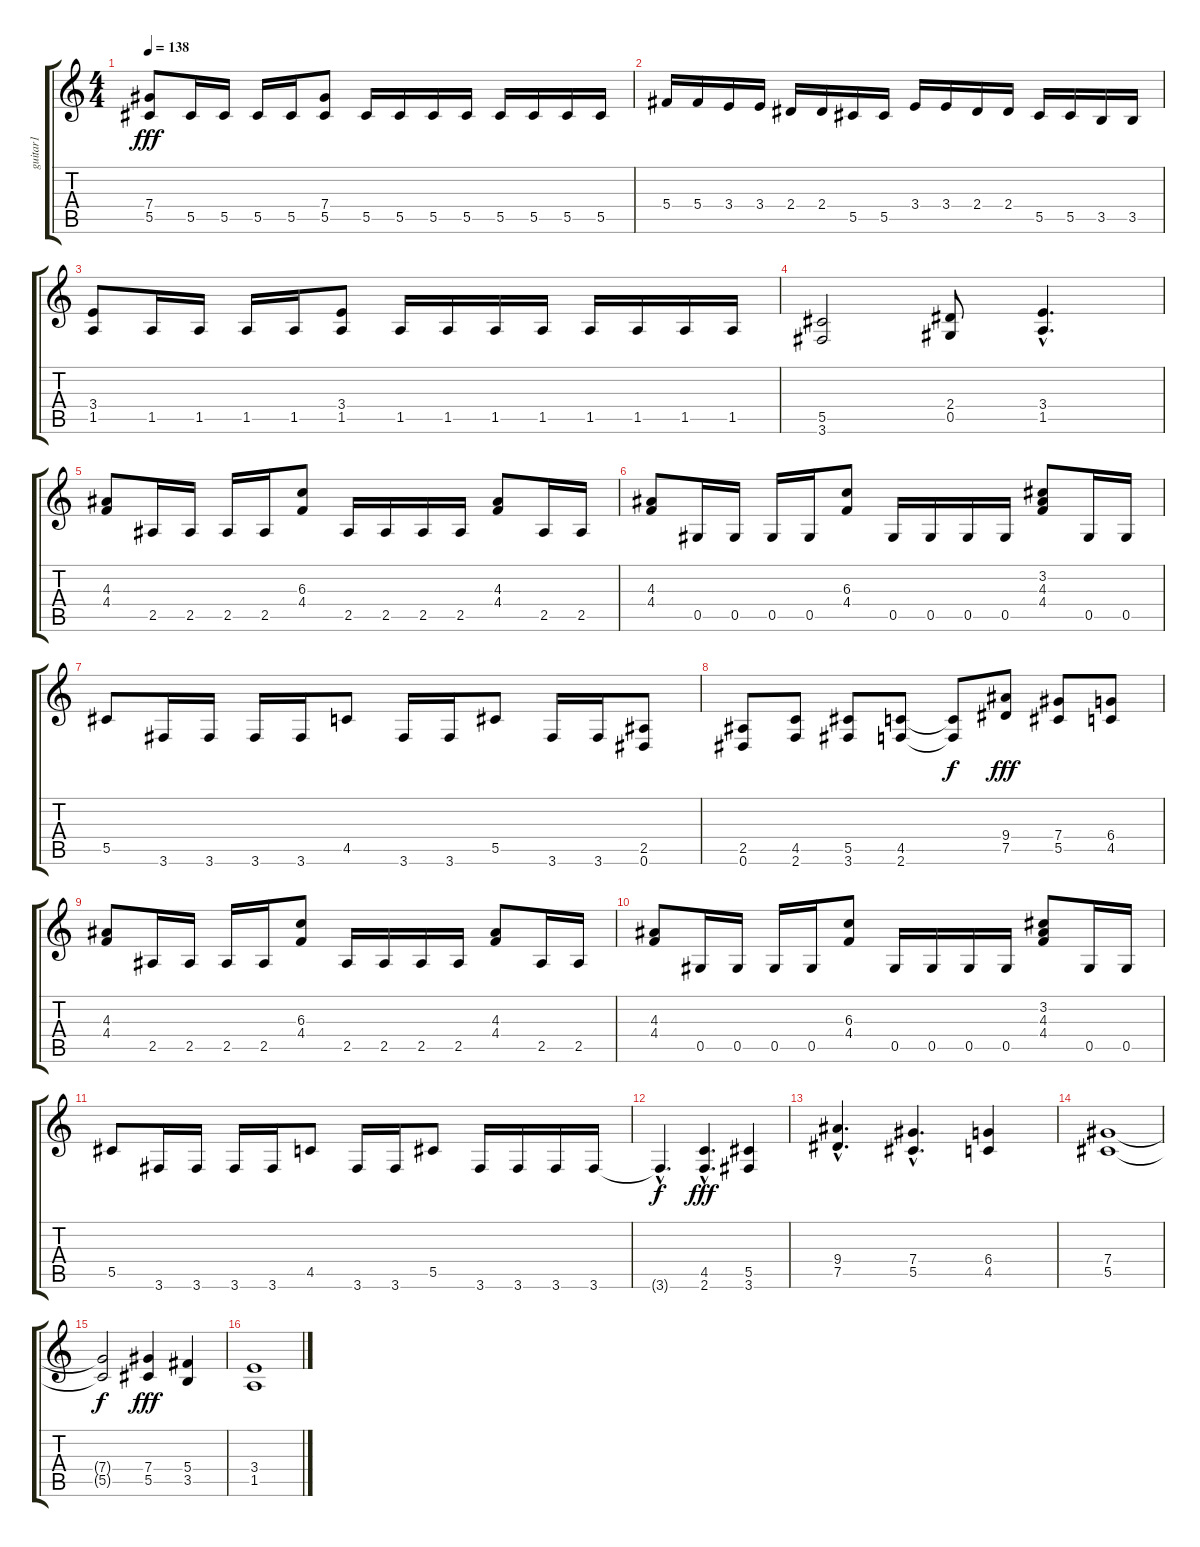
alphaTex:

\track ("guitar1" "guitar1") {instrument distortionguitar}
\staff {score tabs}
\tuning (Eb4 Bb3 Gb3 Db3 Ab2 Eb2) {hide}
\ts (4 4)
\tempo 138
\clef g2
\ks c
(7.4 5.5).8{dy fff} 5.5.16 5.5.16 5.5.16 5.5.16 (7.4 5.5).8 5.5.16 5.5.16 5.5.16 5.5.16 5.5.16 5.5.16 5.5.16 5.5.16 |
5.4.16 5.4.16 3.4.16 3.4.16 2.4.16 2.4.16 5.5.16 5.5.16 3.4.16 3.4.16 2.4.16 2.4.16 5.5.16 5.5.16 3.5.16 3.5.16 |
(3.4 1.5).8 1.5.16 1.5.16 1.5.16 1.5.16 (3.4 1.5).8 1.5.16 1.5.16 1.5.16 1.5.16 1.5.16 1.5.16 1.5.16 1.5.16 |
(5.5 3.6).2 (2.4 0.5).8 (3.4{hac} 1.5{hac}).4{d} |
(4.3 4.4).8 2.5.16 2.5.16 2.5.16 2.5.16 (6.3 4.4).8 2.5.16 2.5.16 2.5.16 2.5.16 (4.3 4.4).8 2.5.16 2.5.16 |
(4.3 4.4).8 0.5.16 0.5.16 0.5.16 0.5.16 (6.3 4.4).8 0.5.16 0.5.16 0.5.16 0.5.16 (3.2 4.3 4.4).8 0.5.16 0.5.16 |
5.5.8 3.6.16 3.6.16 3.6.16 3.6.16 4.5.8 3.6.16 3.6.16 5.5.8 3.6.16 3.6.16 (2.5 0.6).8 |
(2.5 0.6).8 (4.5 2.6).8 (5.5 3.6).8 (4.5 2.6).8 (4.5{t} 2.6{t}).8{dy f} (9.4 7.5).8{dy fff} (7.4 5.5).8 (6.4 4.5).8 |
(4.3 4.4).8 2.5.16 2.5.16 2.5.16 2.5.16 (6.3 4.4).8 2.5.16 2.5.16 2.5.16 2.5.16 (4.3 4.4).8 2.5.16 2.5.16 |
(4.3 4.4).8 0.5.16 0.5.16 0.5.16 0.5.16 (6.3 4.4).8 0.5.16 0.5.16 0.5.16 0.5.16 (3.2 4.3 4.4).8 0.5.16 0.5.16 |
5.5.8 3.6.16 3.6.16 3.6.16 3.6.16 4.5.8 3.6.16 3.6.16 5.5.8 3.6.16 3.6.16 3.6.16 3.6.16 |
3.6{hac t}.4{d dy f} (4.5{hac} 2.6{hac}).4{d dy fff} (5.5 3.6).4 |
(9.4{hac} 7.5{hac}).4{d} (7.4{hac} 5.5{hac}).4{d} (6.4 4.5).4 |
(7.4 5.5).1 |
(7.4{t} 5.5{t}).2{dy f} (7.4 5.5).4{dy fff} (5.4 3.5).4 |
(3.4 1.5).1
